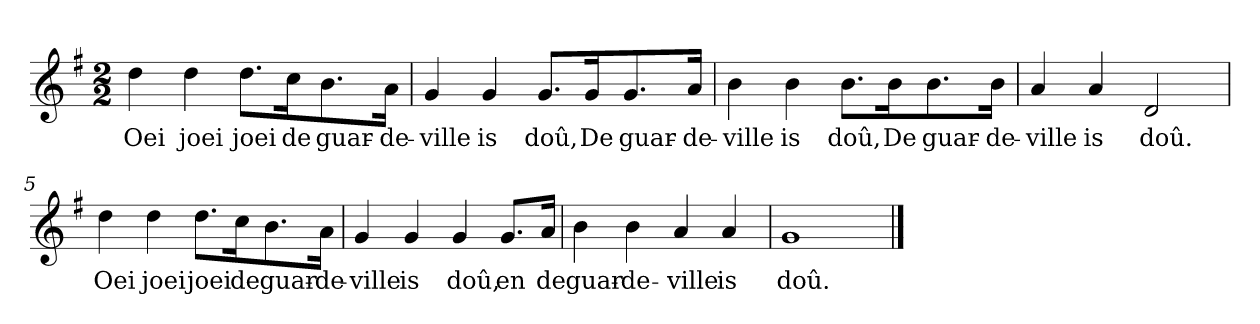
**kern	**text
*part1	*part1
*staff1	*staff1
*clefG2	*
*k[f#]	*
*G:	*
*M2/2	*
*MM120	*
=1	=1
4dd	Oei
4dd	joei
8.dd\L	joei
16cc\K	de
8.b\	guar-
16a\Jk	-de-
=2	=2
4g	-ville
4g	is
8.g/L	doû,
16g/K	De
8.g/	guar-
16a/Jk	-de-
=3	=3
4b	-ville
4b	is
8.b\L	doû,
16b\K	De
8.b\	guar-
16b\Jk	-de-
=4	=4
4a	-ville
4a	is
2d	doû.
=5	=5
4dd	Oei
4dd	joei
8.dd\L	joei
16cc\K	de
8.b\	guar-
16a\Jk	-de-
=6	=6
4g	-ville
4g	is
4g	doû,
8.g/L	en
16a/Jk	de
=7	=7
4b	guar-
4b	-de-
4a	-ville
4a	is
=8	=8
1g	doû.
==	==
*-	*-
